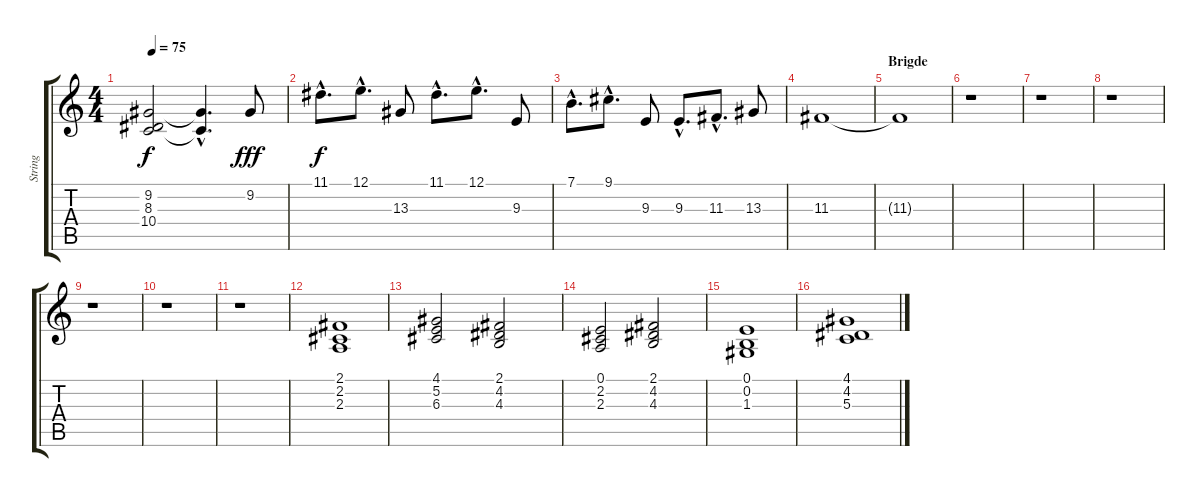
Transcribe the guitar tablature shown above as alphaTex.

\track ("String" "String") {instrument stringensemble1}
\staff {score tabs}
\tuning (E4 B3 G3 D3 A2 E2) {hide}
\ts (4 4)
\tempo 75
\clef g2
\ks c
(9.2 8.3 10.4).2{dy f} (9.2{hac t} 10.4{hac t}).4{d} 9.2.8{dy fff} |
11.1{hac}.8{d dy f} 12.1{hac}.8{d} 13.3.8 11.1{hac}.8{d} 12.1{hac}.8{d} 9.3.8 |
7.1{hac}.8{d} 9.1{hac}.8{d} 9.3.8 9.3{hac}.8{d} 11.3{hac}.8{d} 13.3.8 |
11.3.1 |
\section ("" "Brigde")
11.3{t}.1 |
r.1 |
r.1 |
r.1 |
r.1 |
r.1 |
r.1 |
(2.1 2.2 2.3).1 |
(4.1 5.2 6.3).2 (2.1 4.2 4.3).2 |
(0.1 2.2 2.3).2 (2.1 4.2 4.3).2 |
(0.1 0.2 1.3).1 |
(4.1 4.2 5.3).1
